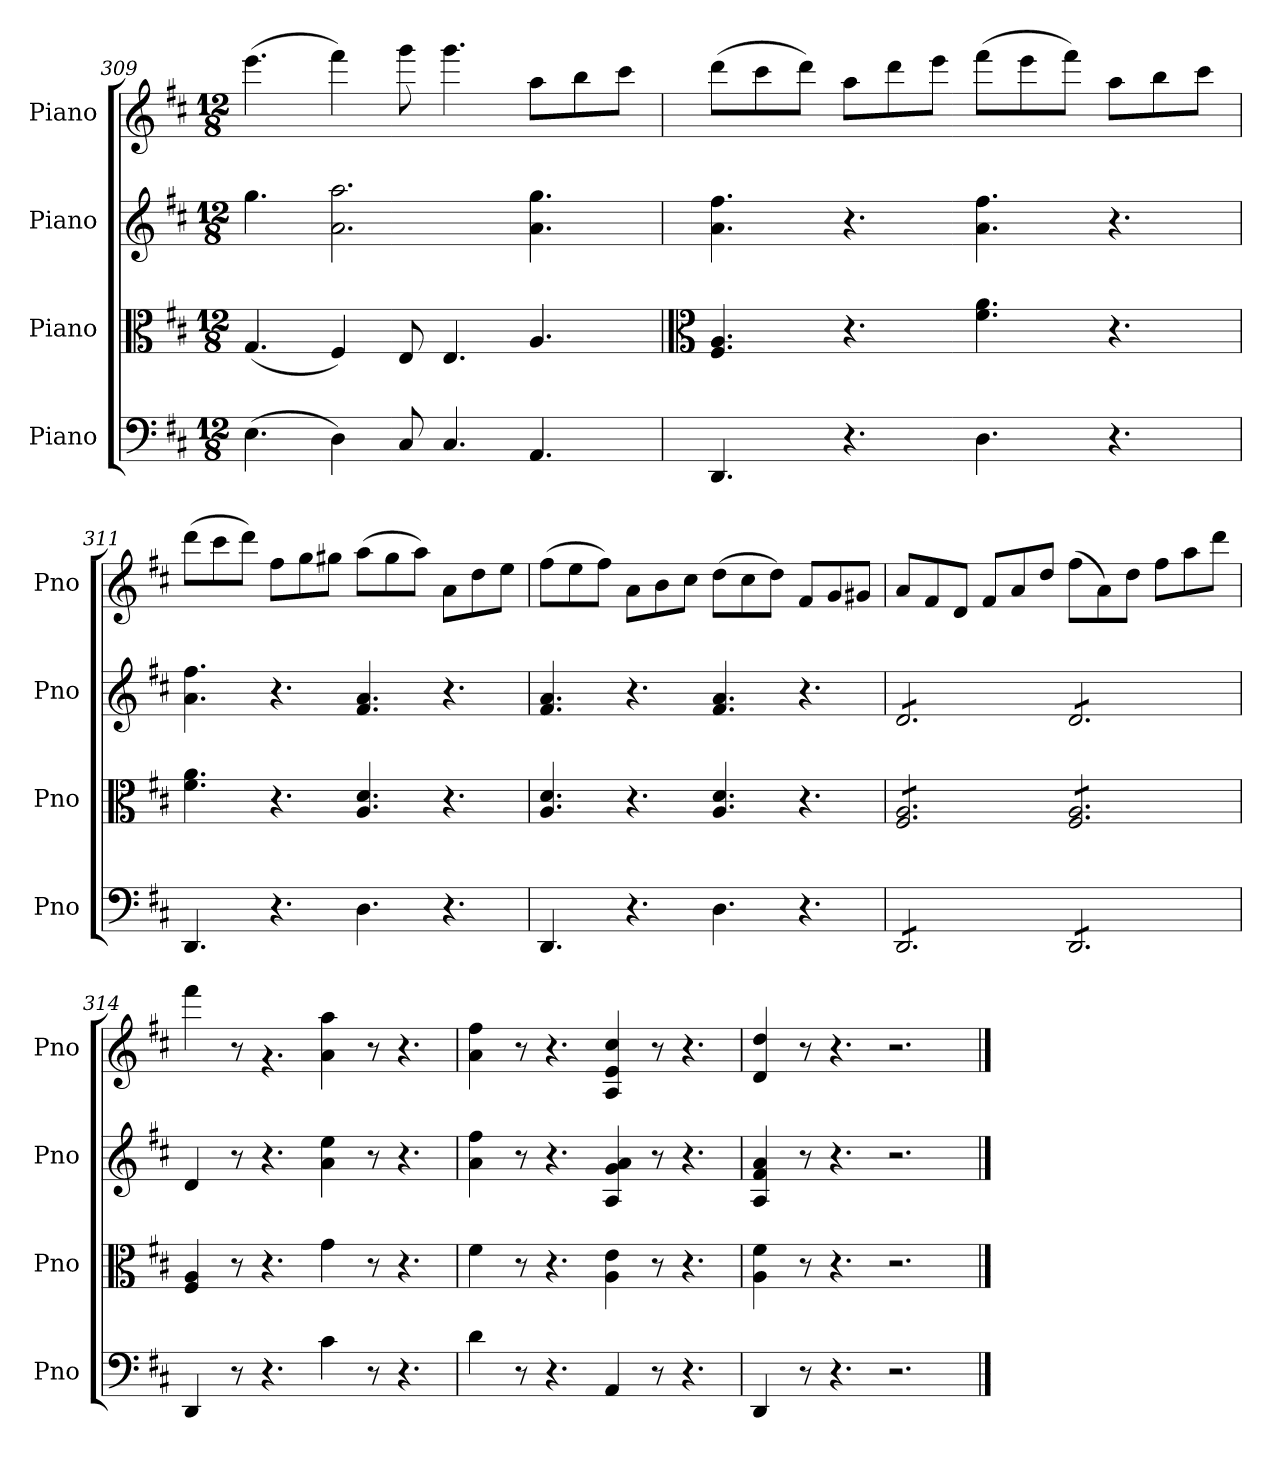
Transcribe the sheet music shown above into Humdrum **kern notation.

**kern	**kern	**kern	**kern
*part4	*part3	*part2	*part1
*staff4	*staff3	*staff2	*staff1
*I"Piano	*I"Piano	*I"Piano	*I"Piano
*I'Pno	*I'Pno	*I'Pno	*I'Pno
*clefF4	*clefC3	*clefG2	*clefG2
*k[f#c#]	*k[f#c#]	*k[f#c#]	*k[f#c#]
*M12/8	*M12/8	*M12/8	*M12/8
=309	=309	=309	=309
(4.E\	(4.G/	4.gg\	(4.eee\
4D\)	4F#/)	2.a\ 2.aa\	4fff#\)
8C#/	8E/	.	8ggg\
4.C#/	4.E/	.	4.ggg\
4.AA/	4.A/	4.a\ 4.gg\	8aa\L
.	.	.	8bb\
.	.	.	8ccc#\J
!!LO:LB:g=z
=310	=310	=310	=310
*	*clefC3	*	*
4.DD/	4.F#/ 4.A/	4.a\ 4.ff#\	(8ddd\L
.	.	.	8ccc#\
.	.	.	8ddd\J)
4.r	4.r	4.r	8aa\L
.	.	.	8ddd\
.	.	.	8eee\J
4.D\	4.f#\ 4.a\	4.a\ 4.ff#\	(8fff#\L
.	.	.	8eee\
.	.	.	8fff#\J)
4.r	4.r	4.r	8aa\L
.	.	.	8bb\
.	.	.	8ccc#\J
=311	=311	=311	=311
4.DD/	4.f#\ 4.a\	4.a\ 4.ff#\	(8ddd\L
.	.	.	8ccc#\
.	.	.	8ddd\J)
4.r	4.r	4.r	8ff#\L
.	.	.	8gg\
.	.	.	8gg#X\J
4.D\	4.A/ 4.d/	4.f#/ 4.a/	(8aa\L
.	.	.	8gg#\
.	.	.	8aa\J)
4.r	4.r	4.r	8a\L
.	.	.	8dd\
.	.	.	8ee\J
=312	=312	=312	=312
4.DD/	4.A/ 4.d/	4.f#/ 4.a/	(8ff#\L
.	.	.	8ee\
.	.	.	8ff#\J)
4.r	4.r	4.r	8a\L
.	.	.	8b\
.	.	.	8cc#\J
4.D\	4.A/ 4.d/	4.f#/ 4.a/	(8dd\L
.	.	.	8cc#\
.	.	.	8dd\J)
4.r	4.r	4.r	8f#/L
.	.	.	8g/
.	.	.	8g#X/J
=313	=313	=313	=313
*tremolo	*	*	*
*	*tremolo	*	*
*	*	*tremolo	*
8DD/L	8F#/ 8A/L	8d/L	8a/L
8DD/	8F#/ 8A/	8d/	8f#/
8DD/	8F#/ 8A/	8d/	8d/J
8DD/	8F#/ 8A/	8d/	8f#/L
8DD/	8F#/ 8A/	8d/	8a/
8DD/J	8F#/ 8A/J	8d/J	8dd/J
8DD/L	8F#/ 8A/L	8d/L	(8ff#\L
8DD/	8F#/ 8A/	8d/	8a\)
8DD/	8F#/ 8A/	8d/	8dd\J
8DD/	8F#/ 8A/	8d/	8ff#\L
8DD/	8F#/ 8A/	8d/	8aa\
8DD/J	8F#/ 8A/J	8d/J	8ddd\J
*	*	*Xtremolo	*
*	*Xtremolo	*	*
*Xtremolo	*	*	*
=314	=314	=314	=314
4DD/	4F#/ 4A/	4d/	4fff#\
8r	8r	8r	8r
4.r	4.r	4.r	4.rg
4c#\	4g\	4a\ 4ee\	4a\ 4aa\
8r	8r	8r	8r
4.r	4.r	4.r	4.r
!!LO:PB:g=z
=315	=315	=315	=315
4d\	4f#\	4a\ 4ff#\	4a\ 4ff#\
8r	8r	8r	8r
4.r	4.r	4.r	4.r
4AA/	4A\ 4e\	4A/ 4g/ 4a/	4A/ 4e/ 4cc#/
8r	8r	8r	8r
4.r	4.r	4.r	4.r
=316	=316	=316	=316
4DD/	4A\ 4f#\	4A/ 4f#/ 4a/	4d/ 4dd/
8r	8r	8r	8r
4.r	4.r	4.r	4.r
2.r	2.r	2.r	2.r
==	==	==	==
*-	*-	*-	*-
